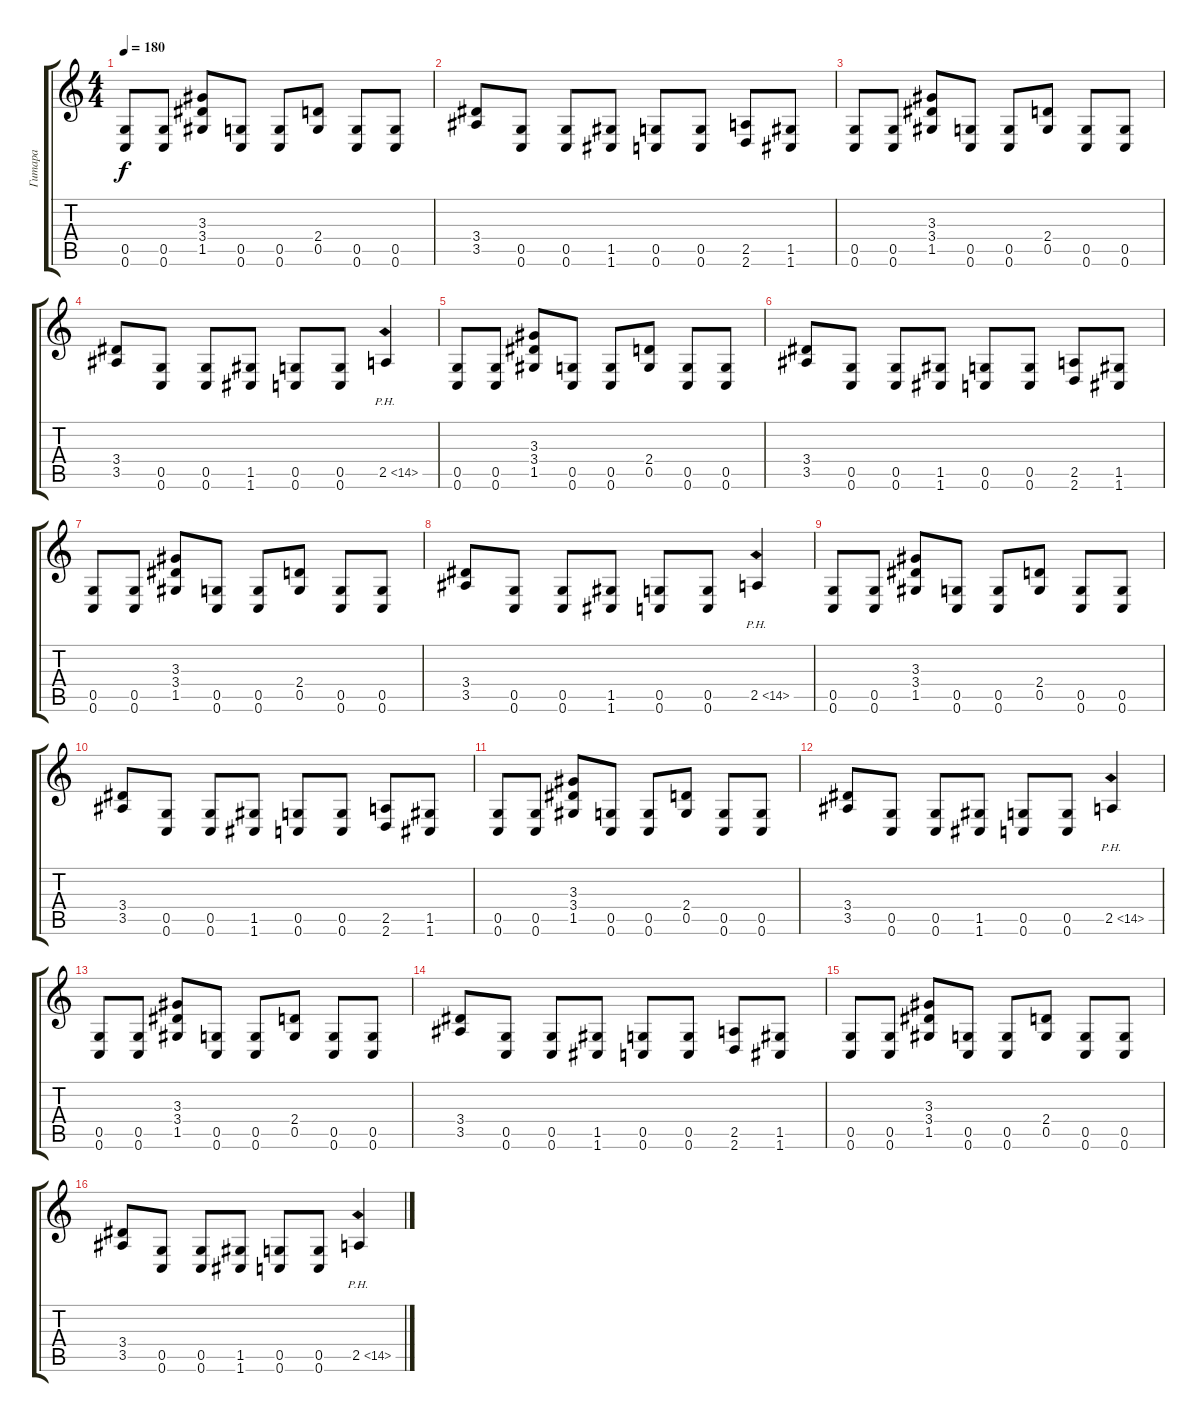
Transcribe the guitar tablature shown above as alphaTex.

\track ("Гитара" "Гитара") {instrument distortionguitar}
\staff {score tabs}
\tuning (D4 A3 F3 C3 G2 C2) {hide}
\ts (4 4)
\tempo 180
\clef g2
\ks c
(0.5 0.6).8{dy f} (0.5 0.6).8 (3.3 3.4 1.5).8 (0.5 0.6).8 (0.5 0.6).8 (2.4 0.5).8 (0.5 0.6).8 (0.5 0.6).8 |
(3.4 3.5).8 (0.5 0.6).8 (0.5 0.6).8 (1.5 1.6).8 (0.5 0.6).8 (0.5 0.6).8 (2.5 2.6).8 (1.5 1.6).8 |
(0.5 0.6).8 (0.5 0.6).8 (3.3 3.4 1.5).8 (0.5 0.6).8 (0.5 0.6).8 (2.4 0.5).8 (0.5 0.6).8 (0.5 0.6).8 |
(3.4 3.5).8 (0.5 0.6).8 (0.5 0.6).8 (1.5 1.6).8 (0.5 0.6).8 (0.5 0.6).8 2.5{ph 12}.4 |
(0.5 0.6).8 (0.5 0.6).8 (3.3 3.4 1.5).8 (0.5 0.6).8 (0.5 0.6).8 (2.4 0.5).8 (0.5 0.6).8 (0.5 0.6).8 |
(3.4 3.5).8 (0.5 0.6).8 (0.5 0.6).8 (1.5 1.6).8 (0.5 0.6).8 (0.5 0.6).8 (2.5 2.6).8 (1.5 1.6).8 |
(0.5 0.6).8 (0.5 0.6).8 (3.3 3.4 1.5).8 (0.5 0.6).8 (0.5 0.6).8 (2.4 0.5).8 (0.5 0.6).8 (0.5 0.6).8 |
(3.4 3.5).8 (0.5 0.6).8 (0.5 0.6).8 (1.5 1.6).8 (0.5 0.6).8 (0.5 0.6).8 2.5{ph 12}.4 |
(0.5 0.6).8 (0.5 0.6).8 (3.3 3.4 1.5).8 (0.5 0.6).8 (0.5 0.6).8 (2.4 0.5).8 (0.5 0.6).8 (0.5 0.6).8 |
(3.4 3.5).8 (0.5 0.6).8 (0.5 0.6).8 (1.5 1.6).8 (0.5 0.6).8 (0.5 0.6).8 (2.5 2.6).8 (1.5 1.6).8 |
(0.5 0.6).8 (0.5 0.6).8 (3.3 3.4 1.5).8 (0.5 0.6).8 (0.5 0.6).8 (2.4 0.5).8 (0.5 0.6).8 (0.5 0.6).8 |
(3.4 3.5).8 (0.5 0.6).8 (0.5 0.6).8 (1.5 1.6).8 (0.5 0.6).8 (0.5 0.6).8 2.5{ph 12}.4 |
(0.5 0.6).8 (0.5 0.6).8 (3.3 3.4 1.5).8 (0.5 0.6).8 (0.5 0.6).8 (2.4 0.5).8 (0.5 0.6).8 (0.5 0.6).8 |
(3.4 3.5).8 (0.5 0.6).8 (0.5 0.6).8 (1.5 1.6).8 (0.5 0.6).8 (0.5 0.6).8 (2.5 2.6).8 (1.5 1.6).8 |
(0.5 0.6).8 (0.5 0.6).8 (3.3 3.4 1.5).8 (0.5 0.6).8 (0.5 0.6).8 (2.4 0.5).8 (0.5 0.6).8 (0.5 0.6).8 |
(3.4 3.5).8 (0.5 0.6).8 (0.5 0.6).8 (1.5 1.6).8 (0.5 0.6).8 (0.5 0.6).8 2.5{ph 12}.4
